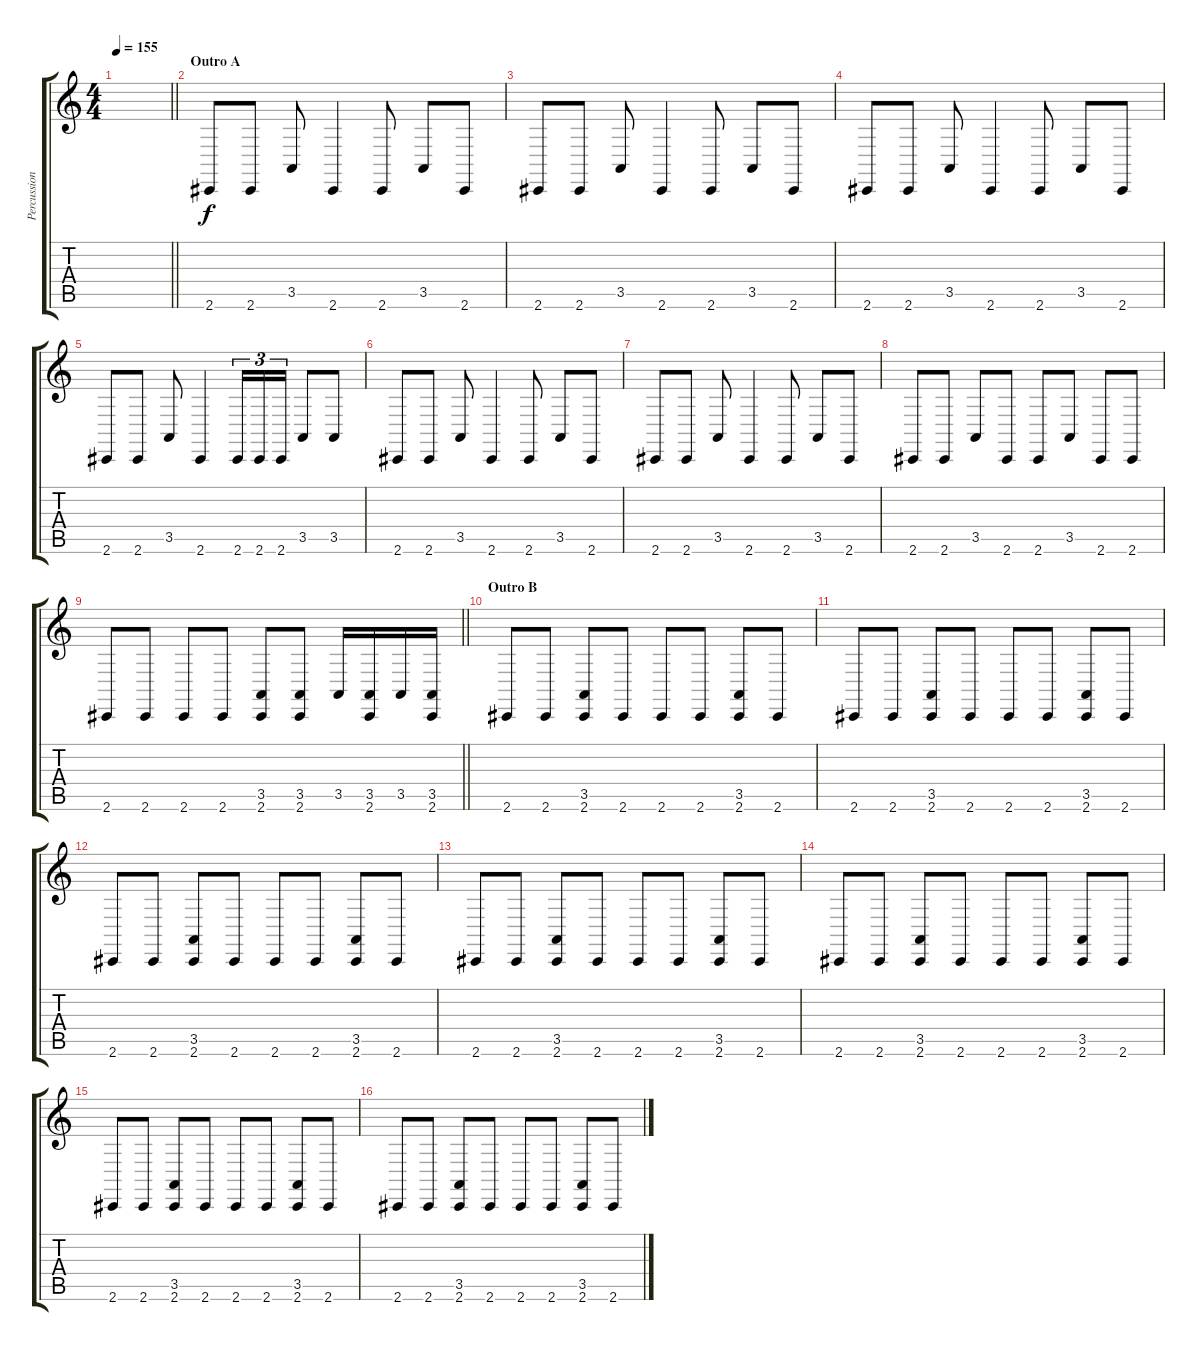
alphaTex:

\track ("Percussion" "Percussion") {instrument timpani}
\staff {score tabs}
\tuning (Db4 Ab3 E3 B2 Gb2 B1) {hide}
\ts (4 4)
\tempo 155
\clef g2
\barLineRight lightlight
\ks c
|
\section ("" "Outro A")
2.6.8{dy f volume 7 balance 8 instrument timpani} 2.6.8 3.5.8 2.6.4 2.6.8 3.5.8 2.6.8 |
2.6.8 2.6.8 3.5.8 2.6.4 2.6.8 3.5.8 2.6.8 |
2.6.8 2.6.8 3.5.8 2.6.4 2.6.8 3.5.8 2.6.8 |
2.6.8 2.6.8 3.5.8 2.6.4 2.6.16{tu (3 2)} 2.6.16{tu (3 2)} 2.6.16{tu (3 2)} 3.5.8 3.5.8 |
2.6.8 2.6.8 3.5.8 2.6.4 2.6.8 3.5.8 2.6.8 |
2.6.8 2.6.8 3.5.8 2.6.4 2.6.8 3.5.8 2.6.8 |
2.6.8 2.6.8 3.5.8 2.6.8 2.6.8 3.5.8 2.6.8 2.6.8 |
\barLineRight lightlight
2.6.8 2.6.8 2.6.8 2.6.8 (3.5 2.6).8 (3.5 2.6).8 3.5.16 (3.5 2.6).16 3.5.16 (3.5 2.6).16 |
\section ("" "Outro B")
2.6.8 2.6.8 (3.5 2.6).8 2.6.8 2.6.8 2.6.8 (3.5 2.6).8 2.6.8 |
2.6.8 2.6.8 (3.5 2.6).8 2.6.8 2.6.8 2.6.8 (3.5 2.6).8 2.6.8 |
2.6.8 2.6.8 (3.5 2.6).8 2.6.8 2.6.8 2.6.8 (3.5 2.6).8 2.6.8 |
2.6.8 2.6.8 (3.5 2.6).8 2.6.8 2.6.8 2.6.8 (3.5 2.6).8 2.6.8 |
2.6.8 2.6.8 (3.5 2.6).8 2.6.8 2.6.8 2.6.8 (3.5 2.6).8 2.6.8 |
2.6.8 2.6.8 (3.5 2.6).8 2.6.8 2.6.8 2.6.8 (3.5 2.6).8 2.6.8 |
2.6.8 2.6.8 (3.5 2.6).8 2.6.8 2.6.8 2.6.8 (3.5 2.6).8 2.6.8
